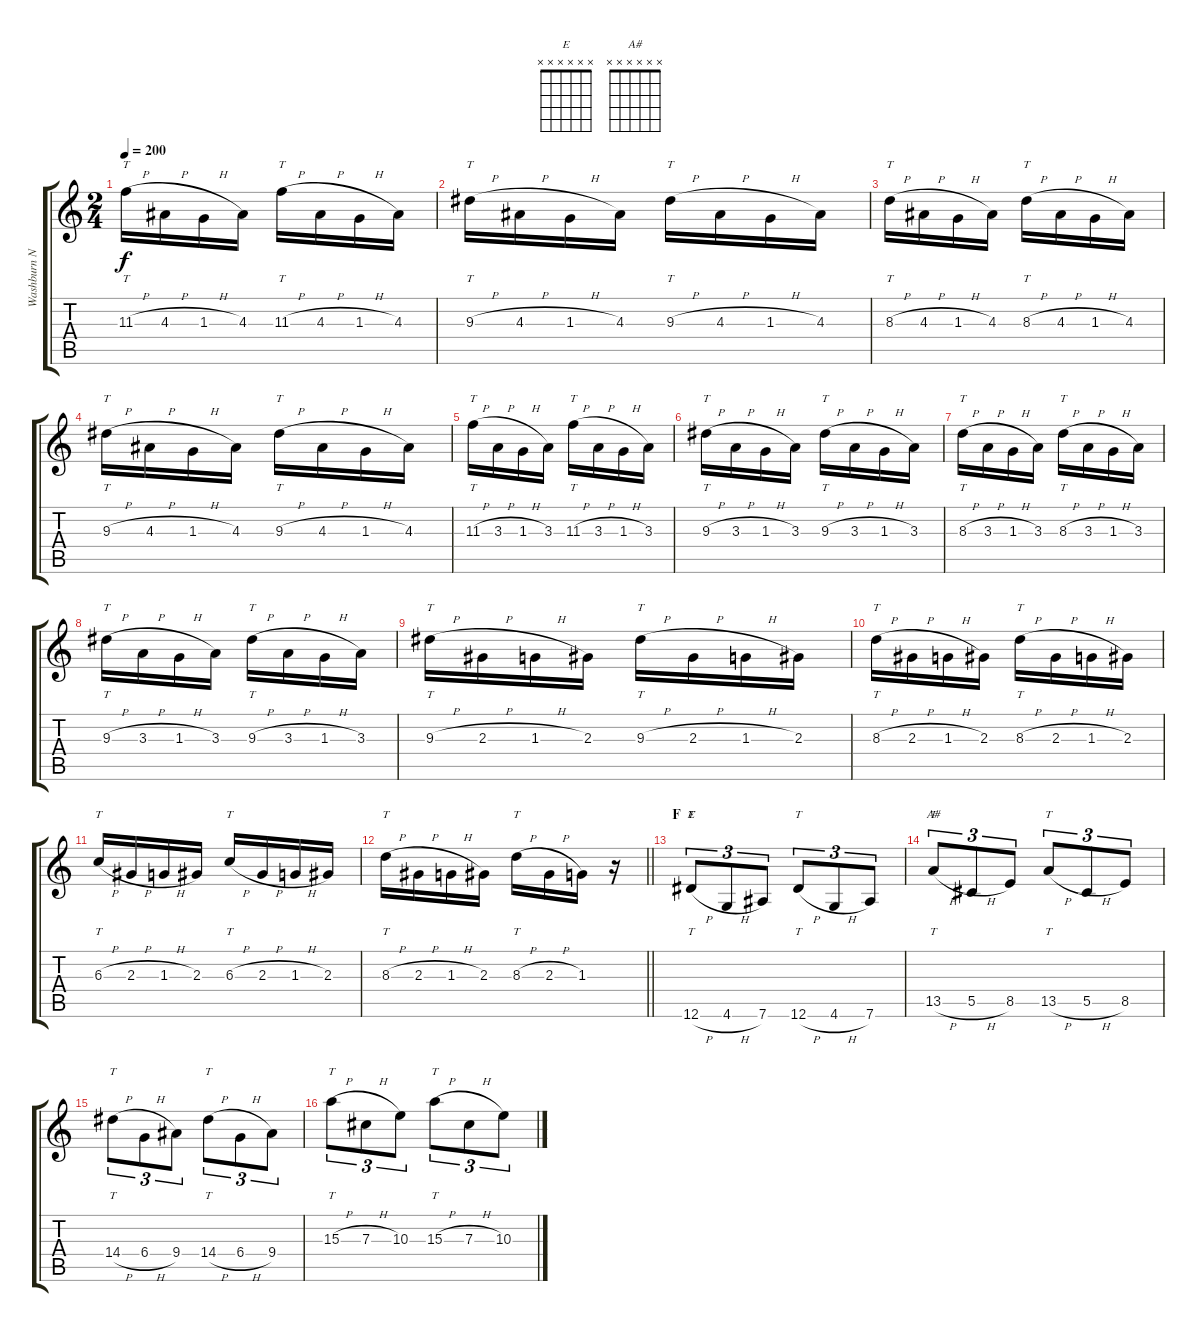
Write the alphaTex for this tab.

\track ("Washburn N4, Distorted" "Washburn N") {instrument overdrivenguitar}
\staff {score tabs}
\tuning (Eb4 Bb3 Gb3 Db3 Ab2 Eb2) {hide}
\chord ("E" x x x x x x)
\chord ("A#" x x x x x x)
\ts (2 4)
\tempo 200
\clef g2
\ks c
11.3{h}.16{tt dy f} 4.3{h}.16 1.3{h}.16 4.3.16 11.3{h}.16{tt} 4.3{h}.16 1.3{h}.16 4.3.16 |
9.3{h}.16{tt} 4.3{h}.16 1.3{h}.16 4.3.16 9.3{h}.16{tt} 4.3{h}.16 1.3{h}.16 4.3.16 |
8.3{h}.16{tt} 4.3{h}.16 1.3{h}.16 4.3.16 8.3{h}.16{tt} 4.3{h}.16 1.3{h}.16 4.3.16 |
9.3{h}.16{tt} 4.3{h}.16 1.3{h}.16 4.3.16 9.3{h}.16{tt} 4.3{h}.16 1.3{h}.16 4.3.16 |
11.3{h}.16{tt} 3.3{h}.16 1.3{h}.16 3.3.16 11.3{h}.16{tt} 3.3{h}.16 1.3{h}.16 3.3.16 |
9.3{h}.16{tt} 3.3{h}.16 1.3{h}.16 3.3.16 9.3{h}.16{tt} 3.3{h}.16 1.3{h}.16 3.3.16 |
8.3{h}.16{tt} 3.3{h}.16 1.3{h}.16 3.3.16 8.3{h}.16{tt} 3.3{h}.16 1.3{h}.16 3.3.16 |
9.3{h}.16{tt} 3.3{h}.16 1.3{h}.16 3.3.16 9.3{h}.16{tt} 3.3{h}.16 1.3{h}.16 3.3.16 |
9.3{h}.16{tt} 2.3{h}.16 1.3{h}.16 2.3.16 9.3{h}.16{tt} 2.3{h}.16 1.3{h}.16 2.3.16 |
8.3{h}.16{tt} 2.3{h}.16 1.3{h}.16 2.3.16 8.3{h}.16{tt} 2.3{h}.16 1.3{h}.16 2.3.16 |
6.3{h}.16{tt} 2.3{h}.16 1.3{h}.16 2.3.16 6.3{h}.16{tt} 2.3{h}.16 1.3{h}.16 2.3.16 |
\barLineRight lightlight
8.3{h}.16{tt} 2.3{h}.16 1.3{h}.16 2.3.16 8.3{h}.16{tt} 2.3{h}.16 1.3.16 r.16 |
\section ("" "F")
12.6{h}.8{tt tu (3 2) ch "E"} 4.6{h}.8{tu (3 2)} 7.6.8{tu (3 2)} 12.6{h}.8{tt tu (3 2)} 4.6{h}.8{tu (3 2)} 7.6.8{tu (3 2)} |
13.5{h}.8{tt tu (3 2) ch "A#"} 5.5{h}.8{tu (3 2)} 8.5.8{tu (3 2)} 13.5{h}.8{tt tu (3 2)} 5.5{h}.8{tu (3 2)} 8.5.8{tu (3 2)} |
14.4{h}.8{tt tu (3 2)} 6.4{h}.8{tu (3 2)} 9.4.8{tu (3 2)} 14.4{h}.8{tt tu (3 2)} 6.4{h}.8{tu (3 2)} 9.4.8{tu (3 2)} |
15.3{h}.8{tt tu (3 2)} 7.3{h}.8{tu (3 2)} 10.3.8{tu (3 2)} 15.3{h}.8{tt tu (3 2)} 7.3{h}.8{tu (3 2)} 10.3.8{tu (3 2)}
